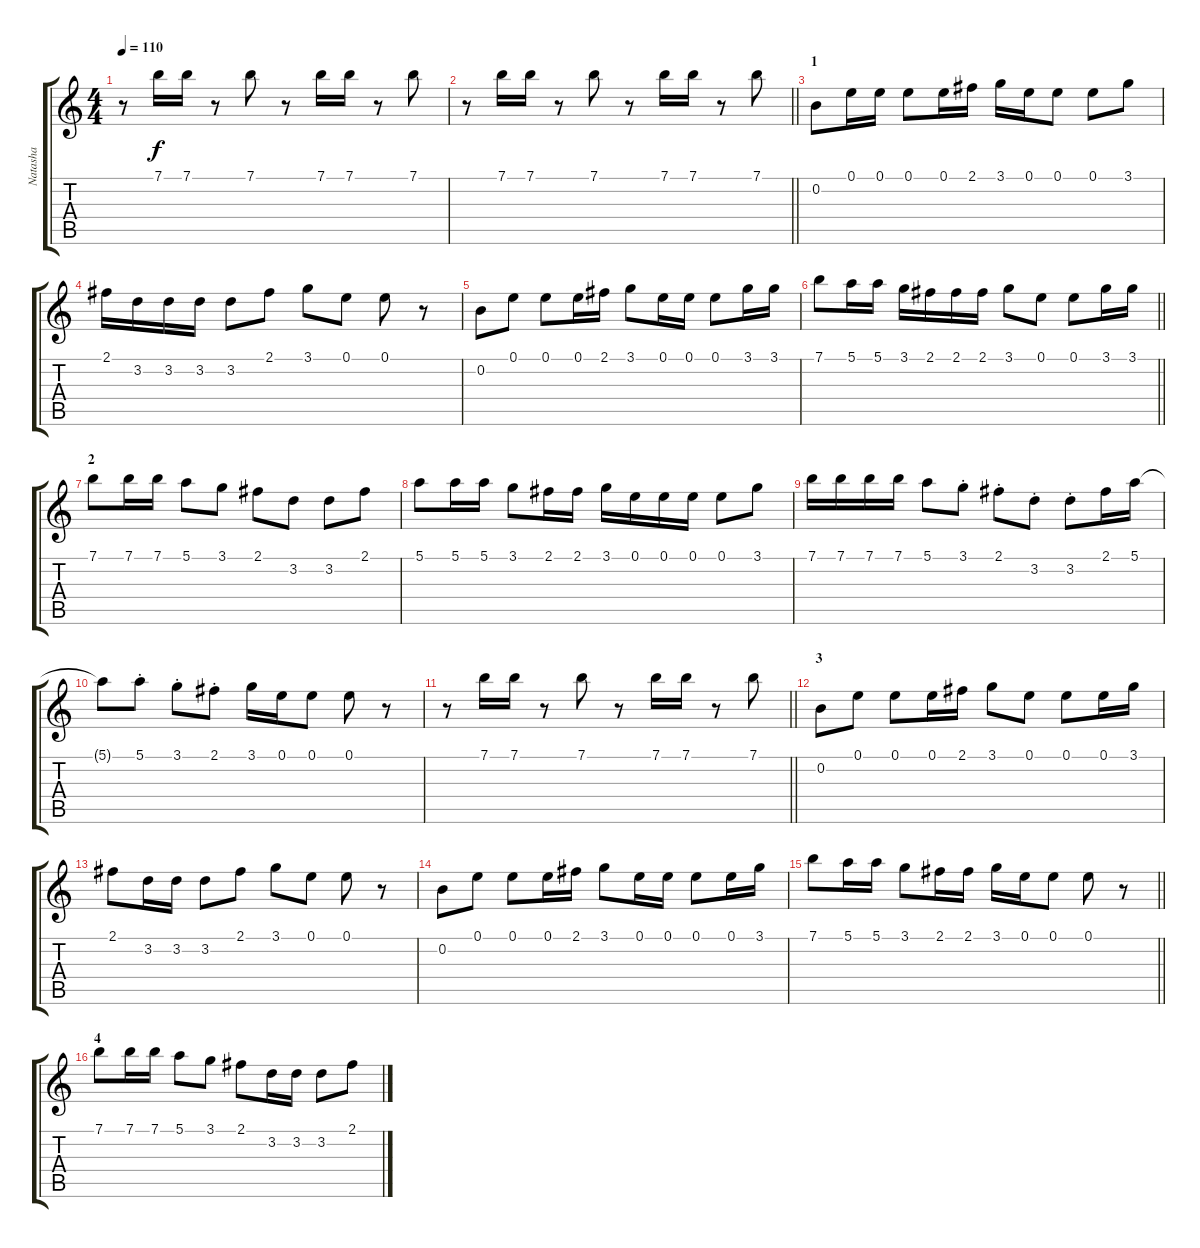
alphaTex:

\track ("Natasha" "Natasha") {instrument acousticguitarnylon}
\staff {score tabs}
\tuning (E4 B3 G3 D3 A2 E2) {hide}
\ts (4 4)
\tempo 110
\clef g2
\ks c
r.8{dy f instrument acousticguitarnylon} 7.1.16 7.1.16 r.8 7.1.8 r.8 7.1.16 7.1.16 r.8 7.1.8 |
\barLineRight lightlight
r.8 7.1.16 7.1.16 r.8 7.1.8 r.8 7.1.16 7.1.16 r.8 7.1.8 |
\section ("" "1")
0.2.8 0.1.16 0.1.16 0.1.8 0.1.16 2.1.16 3.1.16 0.1.16 0.1.8 0.1.8 3.1.8 |
2.1.16 3.2.16 3.2.16 3.2.16 3.2.8 2.1.8 3.1.8 0.1.8 0.1.8 r.8 |
0.2.8 0.1.8 0.1.8 0.1.16 2.1.16 3.1.8 0.1.16 0.1.16 0.1.8 3.1.16 3.1.16 |
\barLineRight lightlight
7.1.8 5.1.16 5.1.16 3.1.16 2.1.16 2.1.16 2.1.16 3.1.8 0.1.8 0.1.8 3.1.16 3.1.16 |
\section ("" "2")
7.1.8 7.1.16 7.1.16 5.1.8 3.1.8 2.1.8 3.2.8 3.2.8 2.1.8 |
5.1.8 5.1.16 5.1.16 3.1.8 2.1.16 2.1.16 3.1.16 0.1.16 0.1.16 0.1.16 0.1.8 3.1.8 |
7.1.16 7.1.16 7.1.16 7.1.16 5.1.8 3.1{st}.8 2.1{st}.8 3.2{st}.8 3.2{st}.8 2.1.16 5.1.16 |
5.1{t}.8 5.1{st}.8 3.1{st}.8 2.1{st}.8 3.1.16 0.1.16 0.1.8 0.1.8 r.8 |
\barLineRight lightlight
r.8 7.1.16 7.1.16 r.8 7.1.8 r.8 7.1.16 7.1.16 r.8 7.1.8 |
\section ("" "3")
0.2.8 0.1.8 0.1.8 0.1.16 2.1.16 3.1.8 0.1.8 0.1.8 0.1.16 3.1.16 |
2.1.8 3.2.16 3.2.16 3.2.8 2.1.8 3.1.8 0.1.8 0.1.8 r.8 |
0.2.8 0.1.8 0.1.8 0.1.16 2.1.16 3.1.8 0.1.16 0.1.16 0.1.8 0.1.16 3.1.16 |
\barLineRight lightlight
7.1.8 5.1.16 5.1.16 3.1.8 2.1.16 2.1.16 3.1.16 0.1.16 0.1.8 0.1.8 r.8 |
\section ("" "4")
7.1.8 7.1.16 7.1.16 5.1.8 3.1.8 2.1.8 3.2.16 3.2.16 3.2.8 2.1.8
